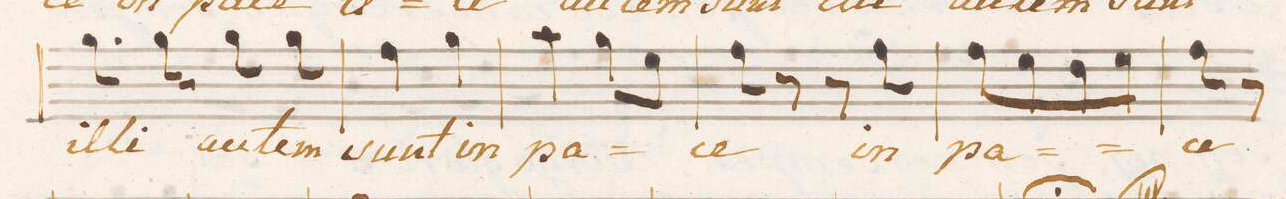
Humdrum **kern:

**kern	**text
*I"Alto.	*
*clefC3	*
*k[f#]	*
*M2/4	*
8.a\	il-
16a\	-li
8a\	au-
8a\	-tem
=46	=46
4g\	sunt
4a\	in
=47	=47
4b\	pa-
8a\L	.
8f#\J	.
=48	=48
8g\	-ce
8r	.
8r	.
8g\	in
=49	=49
8g\L	pa-
8f#\	.
8e\	.
8f#\J	.
=50	=50
8g\	-ce
8r	.
*-	*-
